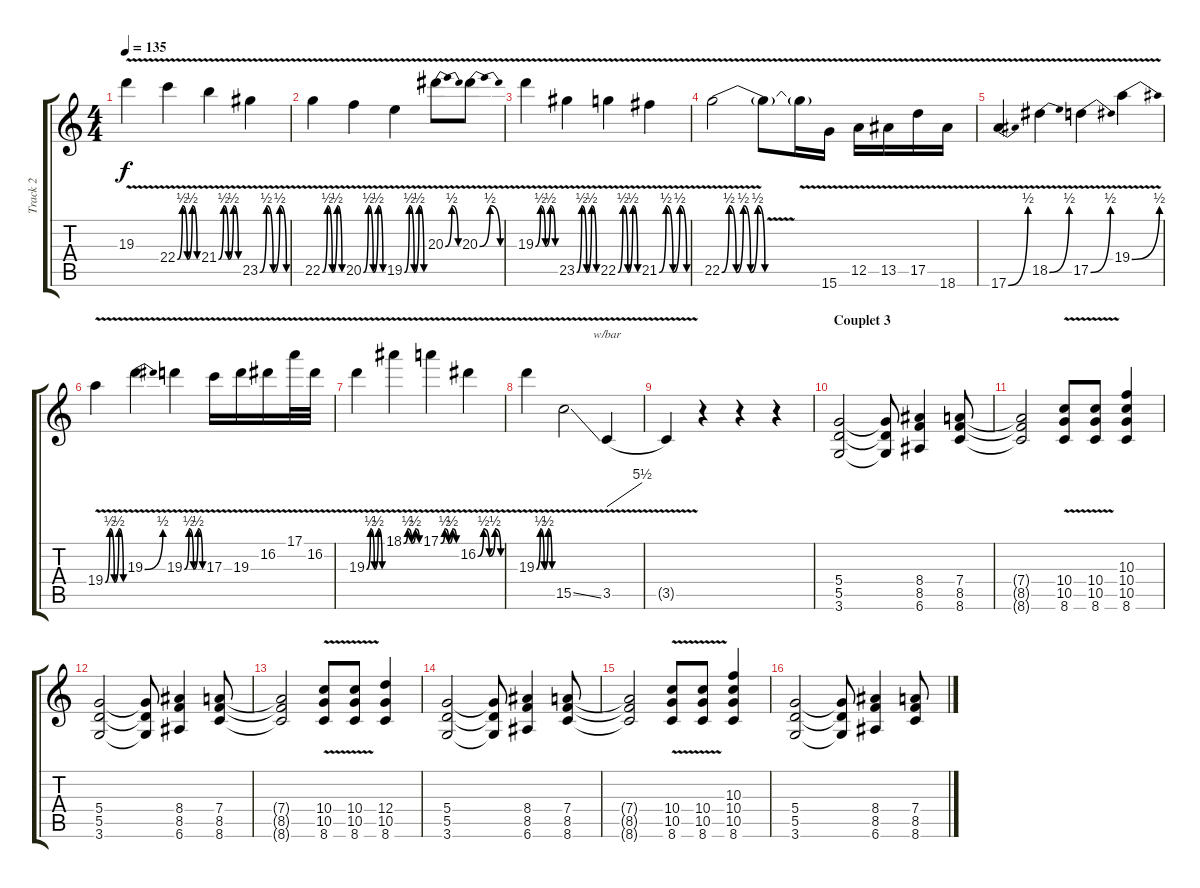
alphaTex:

\track ("Track 2" "Track 2") {instrument distortionguitar}
\staff {score tabs}
\tuning (E4 B3 G3 D3 A2 E2) {hide}
\ts (4 4)
\tempo 135
\clef g2
\ks c
19.3{v t}.4{dy f} 22.4{be (custom 0 0 15 2 30 0 45 2 60 0) v}.4 21.4{be (custom 0 0 15 2 30 0 45 2 60 0) v}.4 23.5{be (custom 0 0 15 2 30 0 45 2 60 0) v}.4 |
22.5{be (custom 0 0 15 2 30 0 45 2 60 0) v}.4 20.5{be (custom 0 0 15 2 30 0 45 2 60 0) v}.4 19.5{be (custom 0 0 15 2 30 0 45 2 60 0) v}.4 20.3{be (bendrelease 0 0 30 2 30 2 60 0) v}.8 20.3{be (bendrelease 0 0 30 2 30 2 60 0) v}.8 |
19.3{be (custom 0 0 15 2 30 0 45 2 60 0) v}.4 23.5{be (custom 0 0 15 2 30 0 45 2 60 0) v}.4 22.5{be (custom 0 0 15 2 30 0 45 2 60 0) v}.4 21.5{be (custom 0 0 15 2 30 0 45 2 60 0) v}.4 |
22.5{be (custom 0 0 10 2 20 0 30 2 40 0 50 2 60 0) v}.2 22.5{v t}.8 22.5{v t}.16 15.6{v}.16 12.5{v}.16 13.5{v}.16 17.5{v}.16 18.6{v}.16 |
17.6{be (bend 0 0 60 2) v}.4 18.5{be (bend 0 0 60 2) v}.4 17.5{be (bend 0 0 60 2) v}.4 19.4{be (bend 0 0 60 2) v}.4 |
19.4{be (custom 0 0 15 2 30 0 45 2 60 0) v}.4 19.3{be (bend 0 0 60 2) v}.4 19.3{be (custom 0 0 15 2 30 0 45 2 60 0) v}.4 17.3{v}.16 19.3{v}.16 16.2{v}.16 17.1{v}.32 16.2{v}.32 |
19.3{be (custom 0 0 15 2 30 0 45 2 60 0) v}.4 18.1{be (custom 0 0 15 2 30 0 45 2 60 0) v}.4 17.1{be (custom 0 0 15 2 30 0 45 2 60 0) v}.4 16.2{be (custom 0 0 15 2 30 0 45 2 60 0) v}.4 |
19.3{be (custom 0 0 15 2 30 0 45 2 60 0) v}.4 15.5{v ss}.2 3.5{v}.4{tbe (dive default 0 0 60 22)} |
3.5{v t}.4 r.4 r.4 r.4 |
\section ("" "Couplet 3")
(5.4 5.5 3.6).2 (5.4{t} 5.5{t} 3.6{t}).8 (8.4 8.5 6.6).4 (7.4 8.5 8.6).8 |
(7.4{t} 8.5{t} 8.6{t}).2 (10.4{v} 10.5{v} 8.6{v}).8 (10.4{v} 10.5{v} 8.6{v}).8 (10.3 10.4 10.5 8.6).4 |
(5.4 5.5 3.6).2 (5.4{t} 5.5{t} 3.6{t}).8 (8.4 8.5 6.6).4 (7.4 8.5 8.6).8 |
(7.4{t} 8.5{t} 8.6{t}).2 (10.4{v} 10.5{v} 8.6{v}).8 (10.4{v} 10.5{v} 8.6{v}).8 (12.4 10.5 8.6).4 |
(5.4 5.5 3.6).2 (5.4{t} 5.5{t} 3.6{t}).8 (8.4 8.5 6.6).4 (7.4 8.5 8.6).8 |
(7.4{t} 8.5{t} 8.6{t}).2 (10.4{v} 10.5{v} 8.6{v}).8 (10.4{v} 10.5{v} 8.6{v}).8 (10.3 10.4 10.5 8.6).4 |
(5.4 5.5 3.6).2 (5.4{t} 5.5{t} 3.6{t}).8 (8.4 8.5 6.6).4 (7.4 8.5 8.6).8
